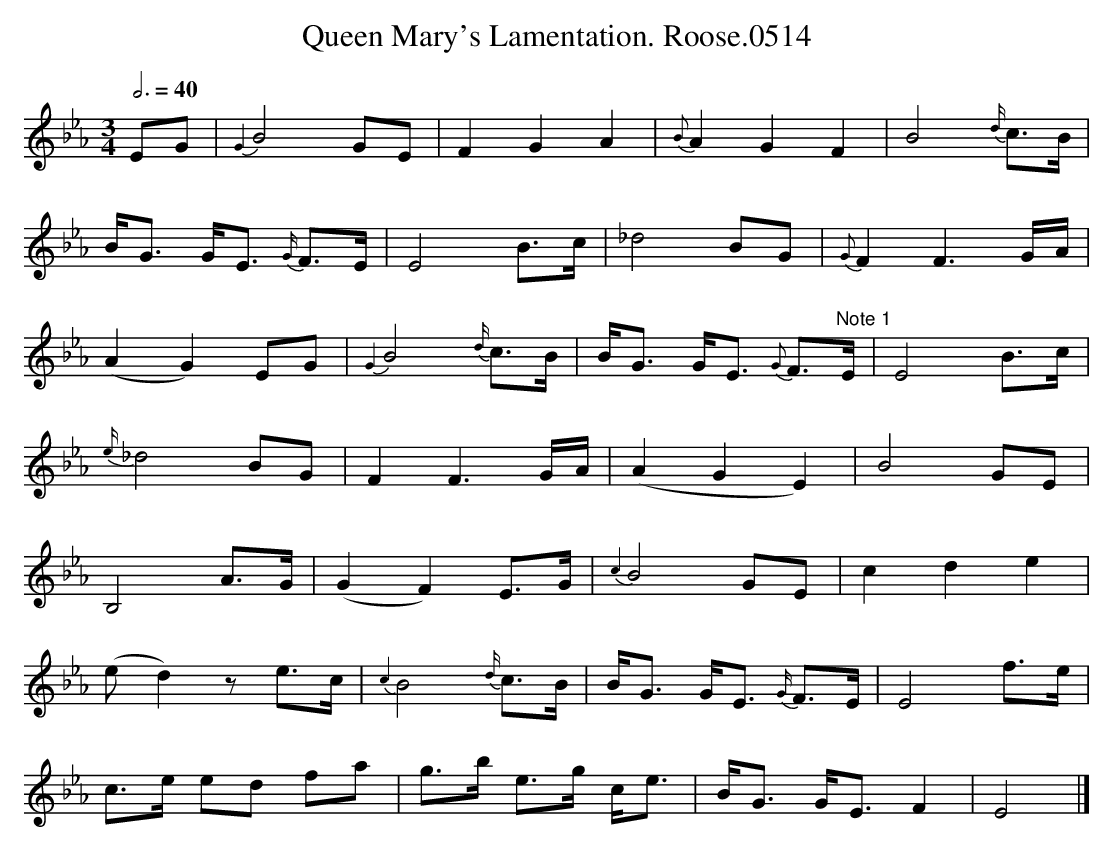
X:1
T:Queen Mary's Lamentation. Roose.0514
M:3/4
L:1/8
Q:3/4=40
K:Eb
EG|{G2}B4GE |F2G2A2 |{B}A2G2F2 |B4{d/}c3/B/|
B<G G<E {G/}F>E |E4B>c |_d4BG |{G}F2F3G/A/ |
(A2G2)EG |{G2}B4{d/}c>B |B<G G<E {G}F>"Note 1"E |E4B>c |
{e/}_d4BG |F2F3G/A/ |(A2G2E2) |B4GE |
B,4A>G |(G2F2)E>G |{c2}B4GE |c2d2e2 |
(ed2)ze>c |{c2}B4{d/}c>B |B<G G<E {G/}F>E |E4f>e |
c>e ed fa |g>b e>g c<e |B<G G<EF2 |E4|]
